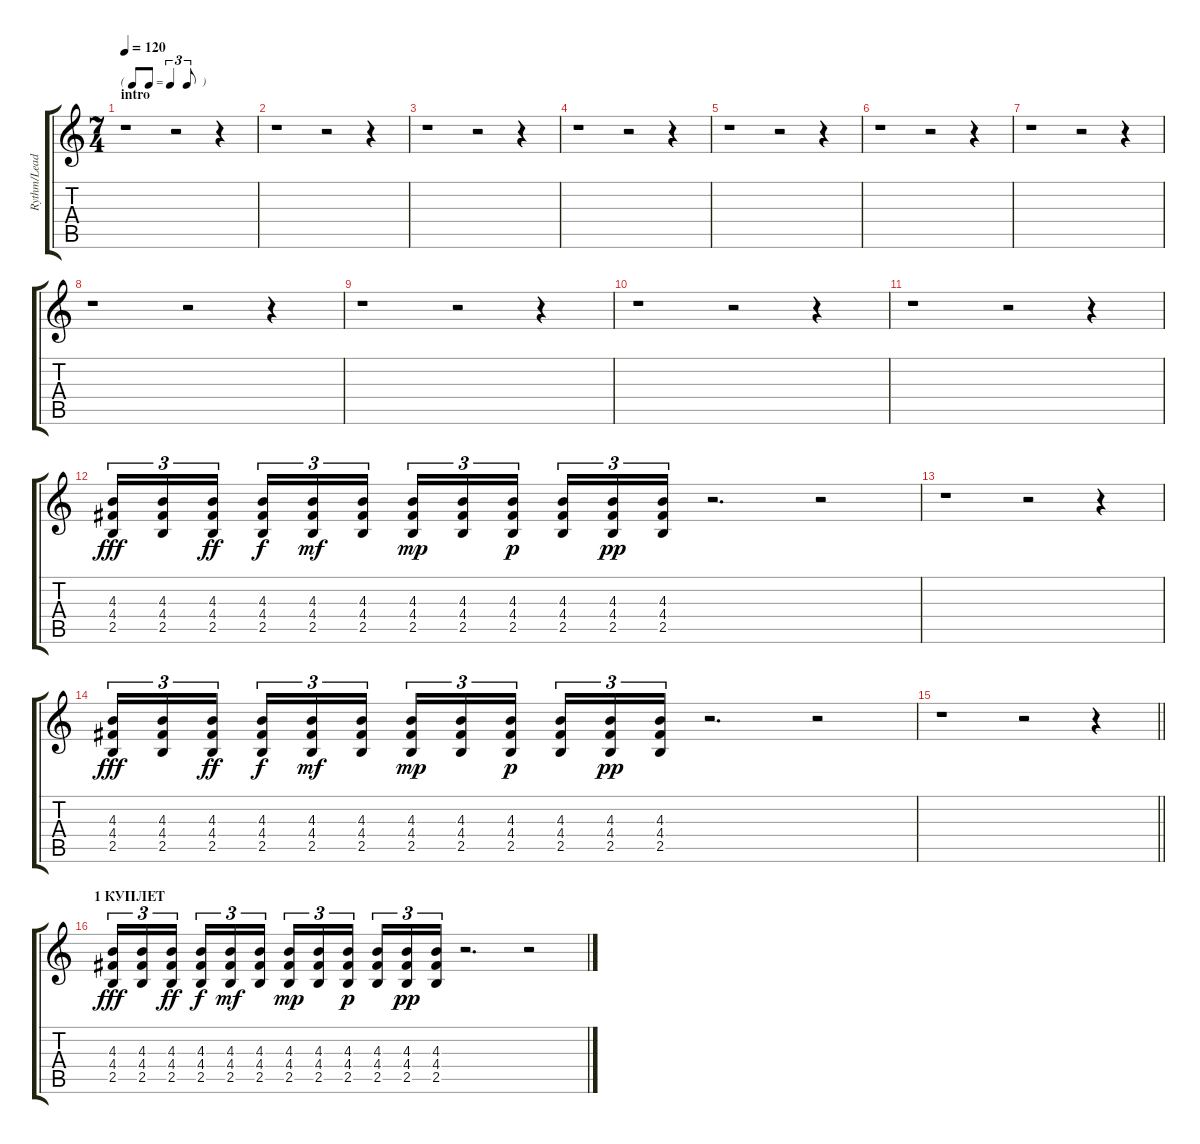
\track ("Rythm/Lead Guitar (Gilmour)" "Rythm/Lead") {instrument electricguitarclean}
\staff {score tabs}
\tuning (E4 B3 G3 D3 A2 E2) {hide}
\ts (7 4)
\tf triplet8th
\section ("" "intro")
\tempo 120
\clef g2
\ks c
r.1{dy fff instrument electricguitarclean} r.2 r.4 |
r.1 r.2 r.4 |
r.1 r.2 r.4 |
r.1 r.2 r.4 |
r.1 r.2 r.4 |
r.1 r.2 r.4 |
r.1 r.2 r.4 |
r.1 r.2 r.4 |
r.1 r.2 r.4 |
r.1 r.2 r.4 |
r.1 r.2 r.4 |
(4.3 4.4 2.5).16{tu (3 2)} (4.3 4.4 2.5).16{tu (3 2)} (4.3 4.4 2.5).16{tu (3 2) dy ff} (4.3 4.4 2.5).16{tu (3 2) dy f} (4.3 4.4 2.5).16{tu (3 2) dy mf} (4.3 4.4 2.5).16{tu (3 2)} (4.3 4.4 2.5).16{tu (3 2) dy mp} (4.3 4.4 2.5).16{tu (3 2)} (4.3 4.4 2.5).16{tu (3 2) dy p} (4.3 4.4 2.5).16{tu (3 2)} (4.3 4.4 2.5).16{tu (3 2) dy pp} (4.3 4.4 2.5).16{tu (3 2)} r.2{d} r.2 |
r.1 r.2 r.4 |
(4.3 4.4 2.5).16{tu (3 2) dy fff} (4.3 4.4 2.5).16{tu (3 2)} (4.3 4.4 2.5).16{tu (3 2) dy ff} (4.3 4.4 2.5).16{tu (3 2) dy f} (4.3 4.4 2.5).16{tu (3 2) dy mf} (4.3 4.4 2.5).16{tu (3 2)} (4.3 4.4 2.5).16{tu (3 2) dy mp} (4.3 4.4 2.5).16{tu (3 2)} (4.3 4.4 2.5).16{tu (3 2) dy p} (4.3 4.4 2.5).16{tu (3 2)} (4.3 4.4 2.5).16{tu (3 2) dy pp} (4.3 4.4 2.5).16{tu (3 2)} r.2{d} r.2 |
\barLineRight lightlight
r.1 r.2 r.4 |
\section ("" "1 КУПЛЕТ")
(4.3 4.4 2.5).16{tu (3 2) dy fff} (4.3 4.4 2.5).16{tu (3 2)} (4.3 4.4 2.5).16{tu (3 2) dy ff} (4.3 4.4 2.5).16{tu (3 2) dy f} (4.3 4.4 2.5).16{tu (3 2) dy mf} (4.3 4.4 2.5).16{tu (3 2)} (4.3 4.4 2.5).16{tu (3 2) dy mp} (4.3 4.4 2.5).16{tu (3 2)} (4.3 4.4 2.5).16{tu (3 2) dy p} (4.3 4.4 2.5).16{tu (3 2)} (4.3 4.4 2.5).16{tu (3 2) dy pp} (4.3 4.4 2.5).16{tu (3 2)} r.2{d} r.2
